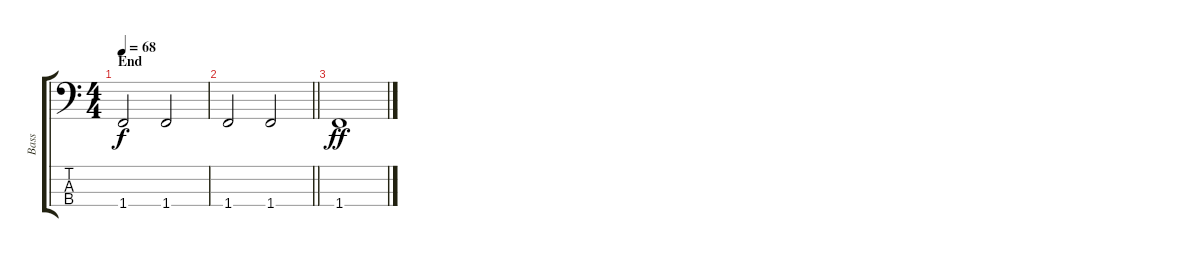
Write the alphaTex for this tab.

\track ("Bass" "Bass") {instrument electricbassfinger}
\staff {score tabs}
\tuning (G2 D2 A1 E1) {hide}
\ts (4 4)
\section ("" "End")
\tempo 68
\clef f4
\ks c
1.4.2{dy f} 1.4.2 |
\barLineRight lightlight
1.4.2 1.4.2 |
1.4.1{dy ff}
